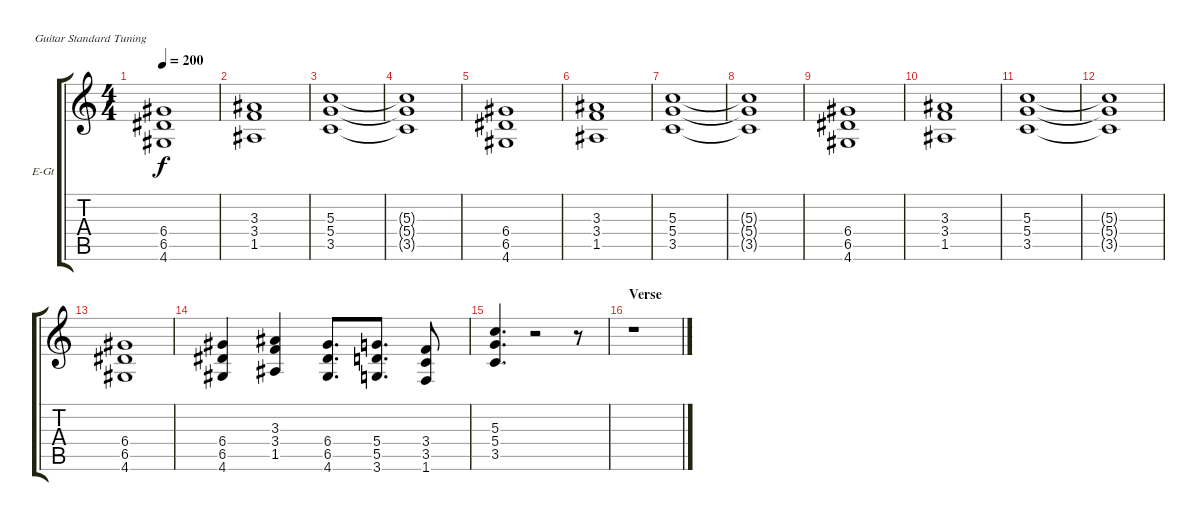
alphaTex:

\bracketExtendMode groupsimilarinstruments
\firstSystemTrackNameOrientation horizontal
\otherSystemsTrackNameOrientation horizontal
\track ("Guitar 1 " "E-Gt") {instrument overdrivenguitar}
\staff {score tabs}
\tuning (E4 B3 G3 D3 A2 E2)
\ts (4 4)
\tempo 200
\clef g2
\ks aminor
(6.4 6.5 4.6).1{dy f} |
(3.3 3.4 1.5).1 |
(5.3 5.4 3.5).1 |
(5.3{t} 5.4{t} 3.5{t}).1 |
(6.4 6.5 4.6).1 |
(3.3 3.4 1.5).1 |
(5.3 5.4 3.5).1 |
(5.3{t} 5.4{t} 3.5{t}).1 |
(6.4 6.5 4.6).1 |
(3.3 3.4 1.5).1 |
(5.3 5.4 3.5).1 |
(5.3{t} 5.4{t} 3.5{t}).1 |
(6.4 6.5 4.6).1 |
(6.4 6.5 4.6).4 (3.3 3.4 1.5).4 (6.4 6.5 4.6).8{d} (5.4 5.5 3.6).8{d} (3.4 3.5 1.6).8 |
(5.3 5.4 3.5).4{d} r.2 r.8 |
\section ("" "Verse")
r.1
